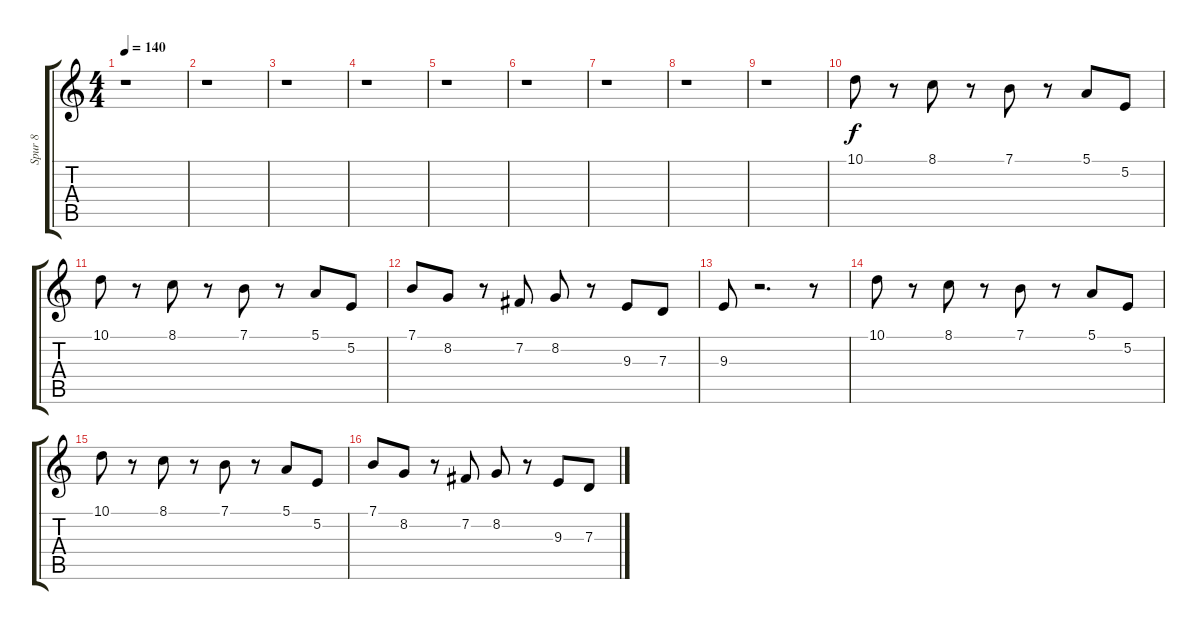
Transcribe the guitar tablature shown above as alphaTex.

\track ("Spur 8" "Spur 8") {instrument fx4atmosphere}
\staff {score tabs}
\tuning (E4 B3 G3 D3 A2 E2) {hide}
\ts (4 4)
\tempo 140
\clef g2
\ks c
r.1{dy f} |
r.1 |
r.1 |
r.1 |
r.1 |
r.1 |
r.1 |
r.1 |
r.1 |
10.1.8 r.8 8.1.8 r.8 7.1.8 r.8 5.1.8 5.2.8 |
10.1.8 r.8 8.1.8 r.8 7.1.8 r.8 5.1.8 5.2.8 |
7.1.8 8.2.8 r.8 7.2.8 8.2.8 r.8 9.3.8 7.3.8 |
9.3.8 r.2{d} r.8 |
10.1.8 r.8 8.1.8 r.8 7.1.8 r.8 5.1.8 5.2.8 |
10.1.8 r.8 8.1.8 r.8 7.1.8 r.8 5.1.8 5.2.8 |
7.1.8 8.2.8 r.8 7.2.8 8.2.8 r.8 9.3.8 7.3.8
